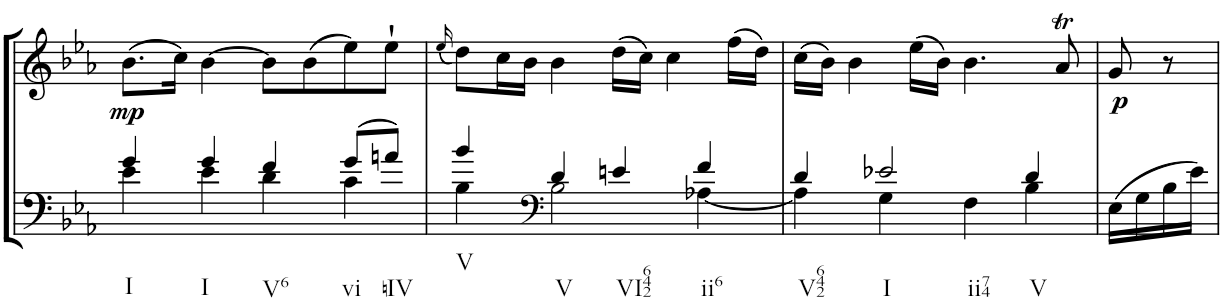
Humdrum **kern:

**kern	**kern	**kern	**dynam
*part1	*part1	*part1	*part1
*staff3	*staff2	*staff1	*staff1/2/3
*I"Piano	*	*	*
*I'Pno.	*	*	*
!!LO:PB:g=z
*clefF4	*clefG2	*clefG2	*
*k[b-e-a-]	*k[b-e-a-]	*k[b-e-a-]	*
*M4/4	*M4/4	*M4/4	*
*met(c)	*met(c)	*met(c)	*
=13	=13	=13	=13
*^	*	*	*
!	!	!	!	!LO:DY:b=2
4e-\	4g/	8.b-\L	1r	mp
.	.	16cc\Jk	.	.
4e-\	4g/	[4b-\	.	.
4d\	4f/	8b-\L]	.	.
.	.	8b-\	.	.
4c\	8g/L	8ee-\	.	.
.	8an/J	8ee-`\J	.	.
=14	=14	=14	=14	=14
.	.	16qee-/	.	.
4B-\	4b-/	8dd\L	1r	.
.	.	16cc\L	.	.
.	.	16b-\JJ	.	.
*clefF4	*	*	*	*
2B-\	4d/	4b-\	.	.
.	4en/	16dd\LL	.	.
.	.	16cc\JJ	.	.
.	.	4cc\	.	.
[4A-X\	4f/	.	.	.
.	.	16ff\LL	.	.
.	.	16dd\JJ	.	.
=15	=15	=15	=15	=15
4A-\]	4d/	16cc\LL	1r	.
.	.	16b-\JJ	.	.
.	.	4b-\	.	.
2e-X/	4G\	.	.	.
.	.	16ee-\LL	.	.
.	.	16b-\JJ	.	.
.	4F\	4.b-\	.	.
4B-\	4d/	.	.	.
.	.	8a-T/	.	.
*v	*v	*	*	*
=16	=16	=16	=16
!	!	!	!LO:DY:b=2
16E-\LL	8g/	1r	p
16G\	.	.	.
16B-\	8r	.	.
16e-\JJ	.	.	.
2.ryy	2.ryy	.	.
=	=	=	=
*-	*-	*-	*-
